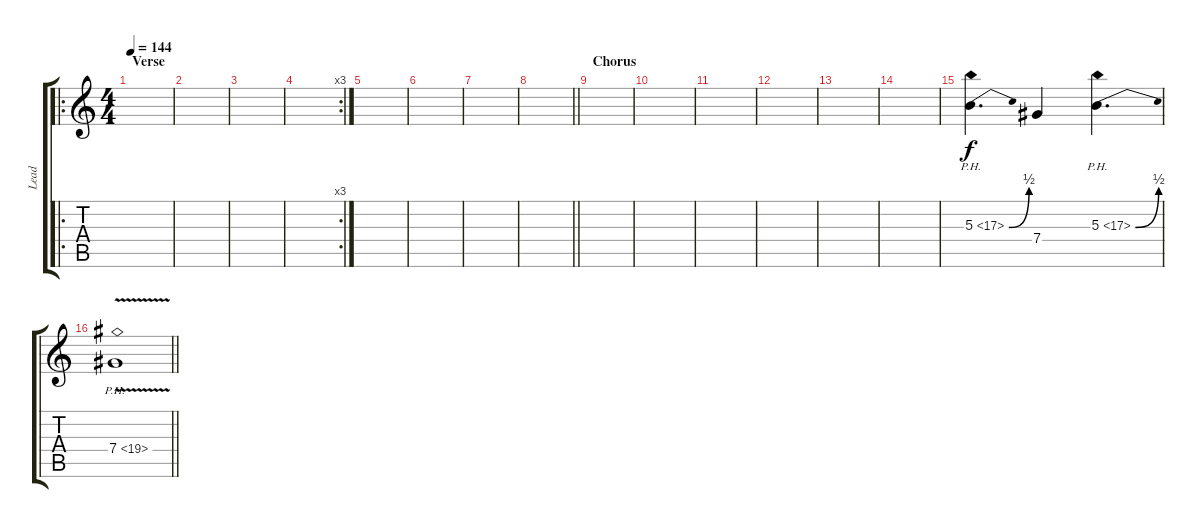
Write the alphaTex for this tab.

\track ("Lead" "Lead") {instrument overdrivenguitar}
\staff {score tabs}
\tuning (Eb4 Bb3 Gb3 Db3 Ab2 Eb2) {hide}
\ro
\ts (4 4)
\section ("" "Verse")
\tempo 144
\clef g2
\ks c
|
|
|
\rc 3
|
|
|
|
\barLineRight lightlight
|
\section ("" "Chorus")
|
|
|
|
|
|
5.3{be (bend 0 0 60 2) ph 12}.4{d} 7.4.4 5.3{be (bend 0 0 60 2) ph 12}.4{d} |
\barLineRight lightlight
7.4{ph 12 v}.1
